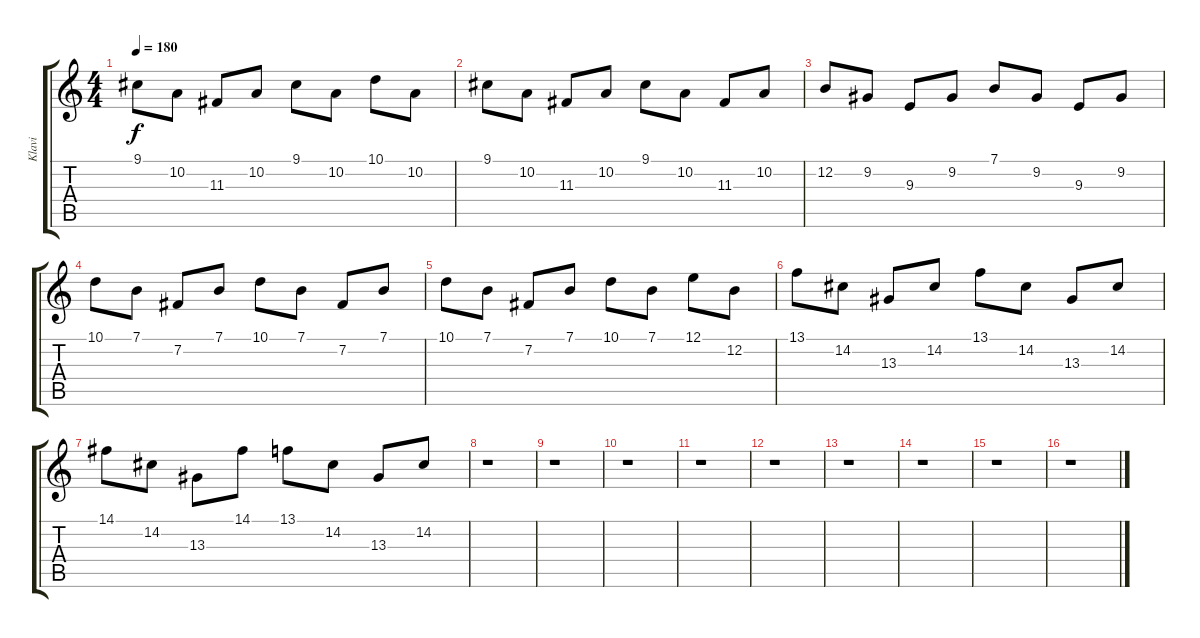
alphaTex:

\track ("Klavi" "Klavi") {instrument pad3polysynth}
\staff {score tabs}
\tuning (E4 B3 G3 D3 A2 E2) {hide}
\ts (4 4)
\tempo 180
\clef g2
\ks c
9.1.8{dy f} 10.2.8 11.3.8 10.2.8 9.1.8 10.2.8 10.1.8 10.2.8 |
9.1.8 10.2.8 11.3.8 10.2.8 9.1.8 10.2.8 11.3.8 10.2.8 |
12.2.8 9.2.8 9.3.8 9.2.8 7.1.8 9.2.8 9.3.8 9.2.8 |
10.1.8 7.1.8 7.2.8 7.1.8 10.1.8 7.1.8 7.2.8 7.1.8 |
10.1.8 7.1.8 7.2.8 7.1.8 10.1.8 7.1.8 12.1.8 12.2.8 |
13.1.8 14.2.8 13.3.8 14.2.8 13.1.8 14.2.8 13.3.8 14.2.8 |
14.1.8 14.2.8 13.3.8 14.1.8 13.1.8 14.2.8 13.3.8 14.2.8 |
r.1 |
r.1 |
r.1 |
r.1 |
r.1 |
r.1 |
r.1 |
r.1 |
r.1
